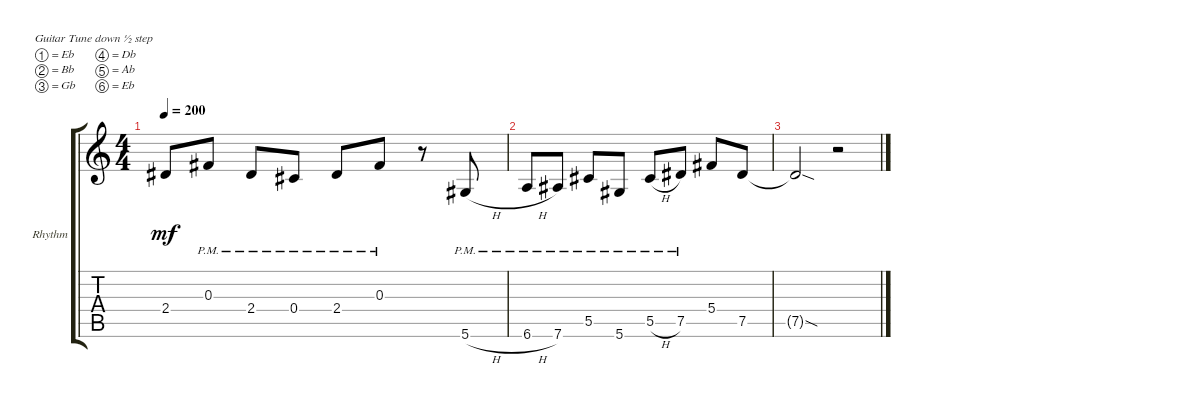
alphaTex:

\defaultSystemsLayout 4
\bracketExtendMode groupsimilarinstruments
\firstSystemTrackNameOrientation horizontal
\otherSystemsTrackNameOrientation horizontal
\track ("Rhythm" "Rhythm") {multiBarRest instrument electricguitarclean}
\staff {score tabs}
\tuning (Eb4 Bb3 Gb3 Db3 Ab2 Eb2)
\ts (4 4)
\tempo 200
\clef g2
\ks c
2.4.8{dy mf} 0.3{pm}.8 2.4{pm}.8 0.4{pm}.8 2.4{pm}.8 0.3{pm}.8 r.8 5.6{h pm}.8 |
6.6{h pm}.8 7.6{pm}.8 5.5{pm}.8 5.6{pm}.8 5.5{h pm}.8 7.5{pm}.8 5.4.8 7.5.8 |
7.5{sod t}.2 r.2
